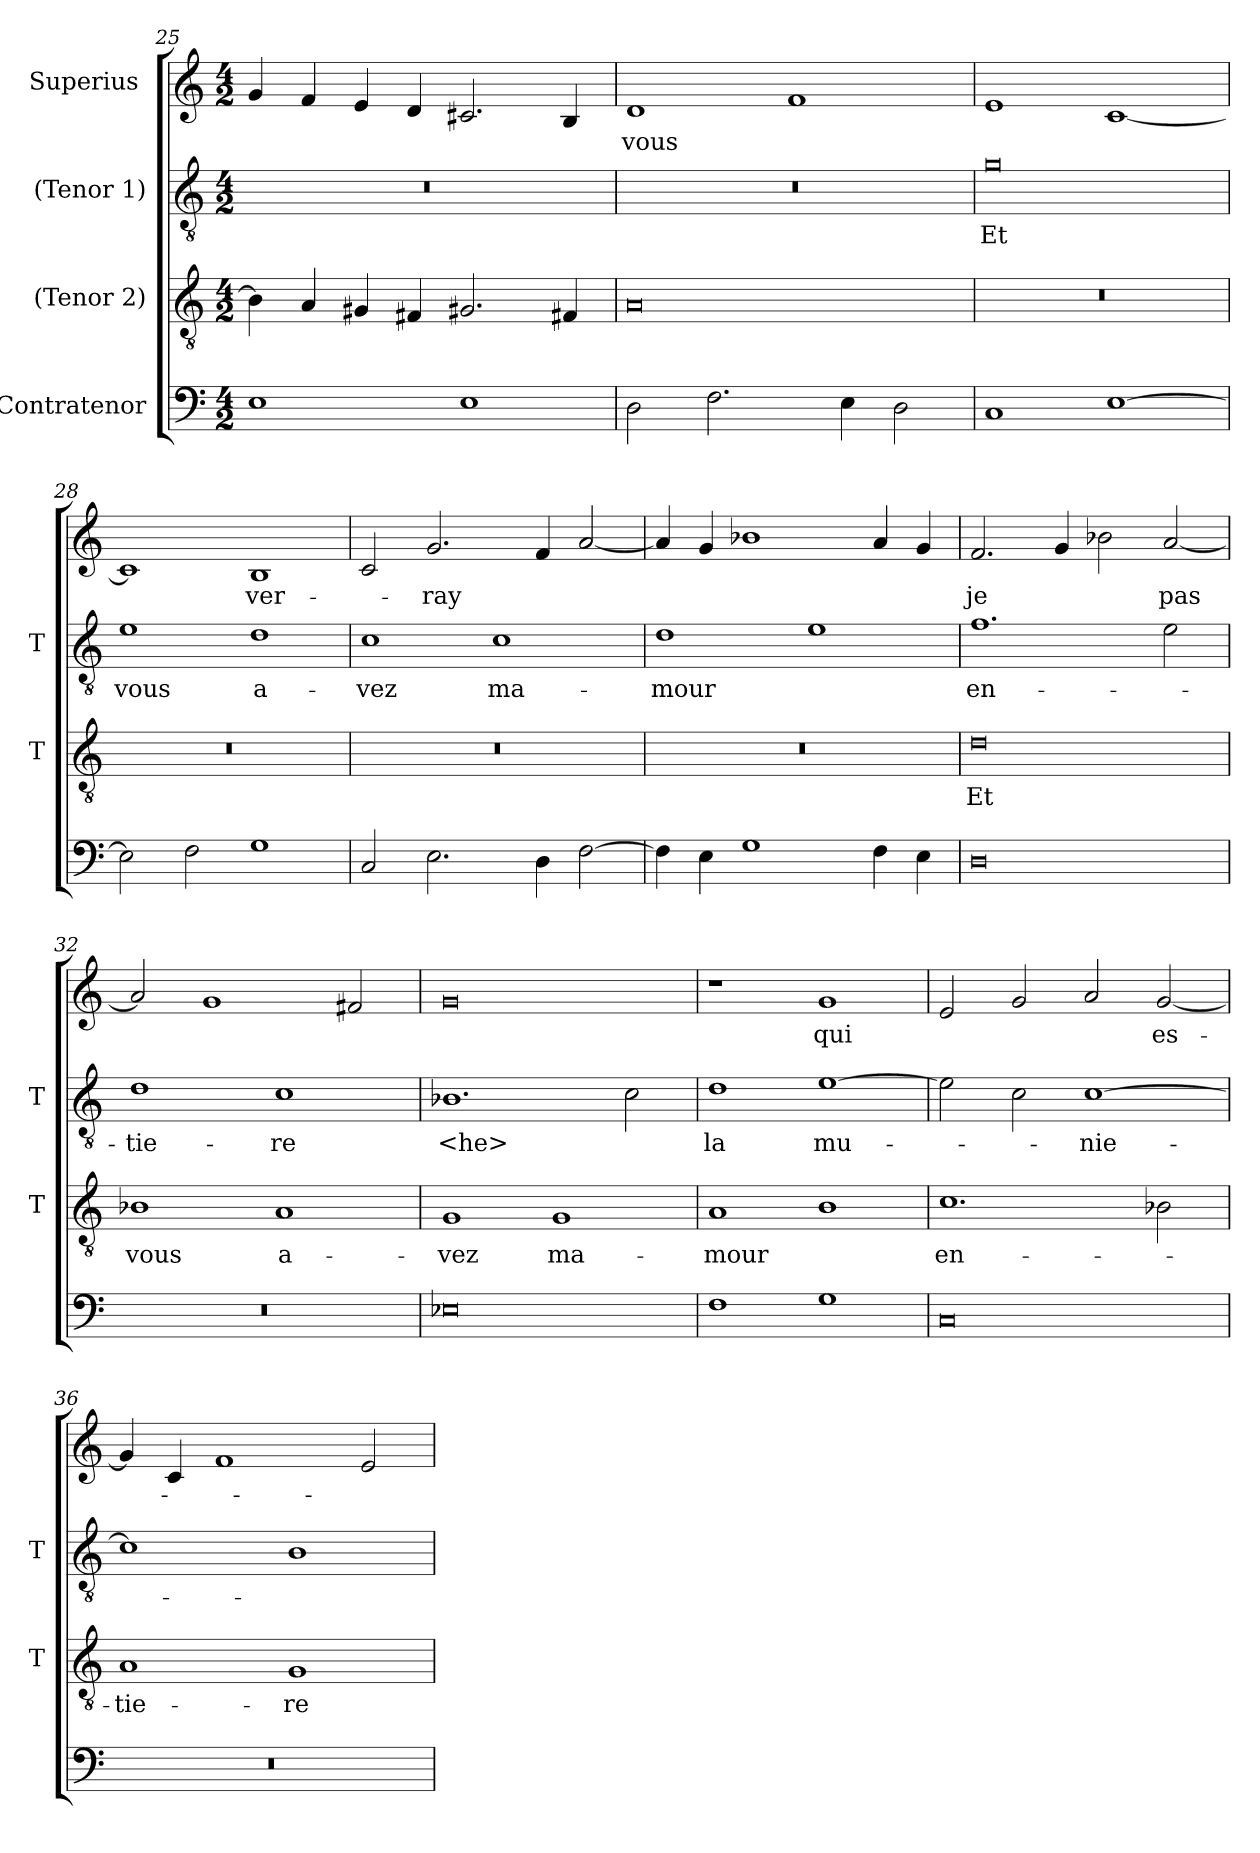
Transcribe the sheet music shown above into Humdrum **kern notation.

**kern	**kern	**text	**kern	**text	**kern	**text
*part4	*part3	*part3	*part2	*part2	*part1	*part1
*staff4	*staff3	*staff3	*staff2	*staff2	*staff1	*staff1
*I"Contratenor	*I"(Tenor 2)	*	*I"(Tenor 1)	*	*I"Superius 	*
*	*I'T	*	*I'T	*	*	*
*clefF4	*clefGv2	*	*clefGv2	*	*clefG2	*
*M4/2	*M4/2	*	*M4/2	*	*M4/2	*
=25	=25	=25	=25	=25	=25	=25
1E	4B-]	.	0r	.	4g	.
.	4A	.	.	.	4f	.
.	4G#X	.	.	.	4e	.
.	4F#X	.	.	.	4d	.
1E	2.G#X	.	.	.	2.c#X	.
.	4F#X	.	.	.	4B	.
=26	=26	=26	=26	=26	=26	=26
2D	0A	.	0r	.	1d	-vous
2.F	.	.	.	.	.	.
.	.	.	.	.	1f	.
4E	.	.	.	.	.	.
2D	.	.	.	.	.	.
=27	=27	=27	=27	=27	=27	=27
1C	0r	.	0g	-Et	1e	.
[1E	.	.	.	.	[1c	.
=28	=28	=28	=28	=28	=28	=28
2E]	0r	.	1e	-vous	1c]	.
2F	.	.	.	.	.	.
1G	.	.	1d	a-	1B	ver-
=29	=29	=29	=29	=29	=29	=29
2C	0r	.	1c	-vez	2c	.
2.E	.	.	.	.	2.g	-ray
.	.	.	1c	ma-	.	.
4D	.	.	.	.	4f	.
[2F	.	.	.	.	[2a	.
=30	=30	=30	=30	=30	=30	=30
4F]	0r	.	1d	-mour	4a]	.
4E	.	.	.	.	4g	.
1G	.	.	.	.	1b-X	.
.	.	.	1e	.	.	.
4F	.	.	.	.	4a	.
4E	.	.	.	.	4g	.
=31	=31	=31	=31	=31	=31	=31
0D	0d	-Et	1.f	en-	2.f	-je
.	.	.	.	.	4g	.
.	.	.	.	.	2b-X	.
.	.	.	2e	.	[2a	-pas
=32	=32	=32	=32	=32	=32	=32
0r	1B-X	-vous	1d	-tie-	2a]	.
.	.	.	.	.	1g	.
.	1A	a-	1c	-re	.	.
.	.	.	.	.	2f#X	.
=33	=33	=33	=33	=33	=33	=33
0E-X	1G	-vez	1.B-X	-<he>	0g	.
.	1G	ma-	.	.	.	.
.	.	.	2c	.	.	.
=34	=34	=34	=34	=34	=34	=34
1F	1A	-mour	1d	-la	1r	.
1G	1B	.	[1e	mu-	1g	-qui
=35	=35	=35	=35	=35	=35	=35
0C	1.c	en-	2e]	.	2e	.
.	.	.	2c	.	2g	.
.	.	.	[1c	-nie-	2a	.
.	2B-X	.	.	.	[2g	es-
=36	=36	=36	=36	=36	=36	=36
0r	1A	-tie-	1c]	.	4g]	.
.	.	.	.	.	4c	.
.	.	.	.	.	1f	.
.	1G	-re	1B	.	.	.
.	.	.	.	.	2e	.
=	=	=	=	=	=	=
*-	*-	*-	*-	*-	*-	*-
